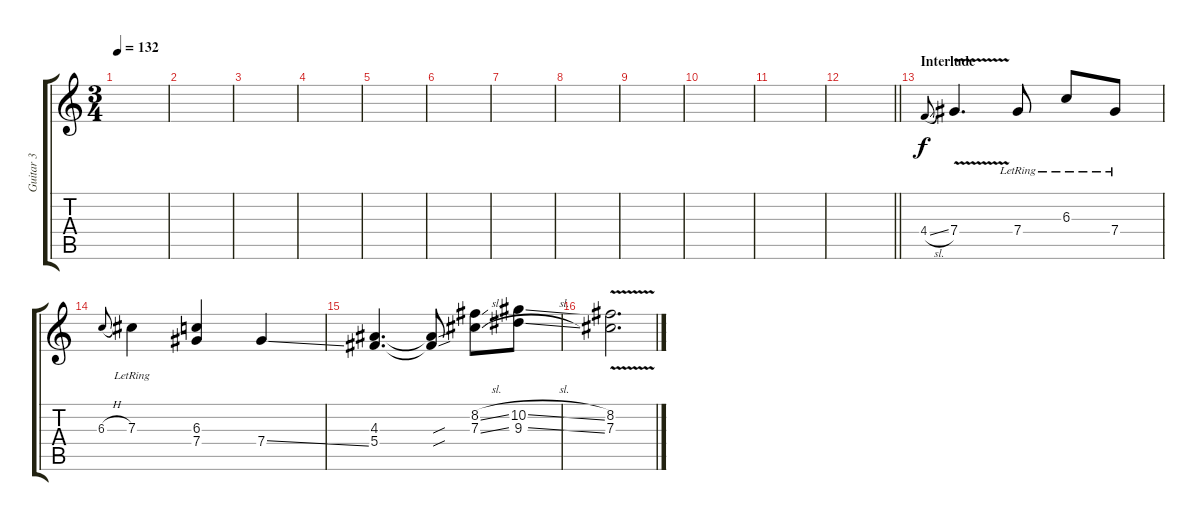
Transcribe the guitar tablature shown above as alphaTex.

\track ("Guitar 3" "Guitar 3") {instrument electricguitarclean}
\staff {score tabs}
\tuning (Eb4 Bb3 Gb3 Db3 Ab2 Eb2) {hide}
\ts (3 4)
\tempo 132
\clef g2
\ks c
|
|
|
|
|
|
|
|
|
|
|
\barLineRight lightlight
|
\section ("" "Interlude")
4.4{sl}.8{gr onbeat} 7.4{v}.4{d} 7.4{lr}.8 6.3{lr}.8 7.4{lr}.8 |
6.3{h}.8{gr onbeat} 7.3{lr}.4 (6.3 7.4).4 7.4{ss}.4 |
(4.3 5.4).4{d} (4.3{sou t} 5.4{sou t}).8 (8.2{sl} 7.3{sl}).8 (10.2{sl} 9.3{sl}).8 |
(8.2{v} 7.3{v}).2{d}
